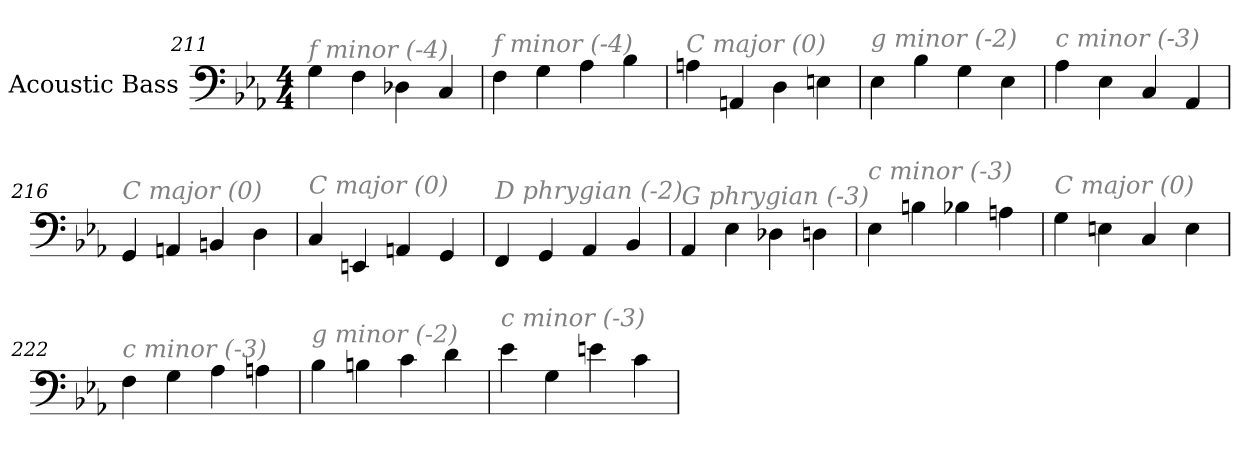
**kern
*part1
*staff1
*I"Acoustic Bass
*clefF4
*ITrd7c12
*k[b-e-a-]
*E-:
*M4/4
=211
!LO:TX:i:color=#808080:t=f minor (-4)
4GG
4FF
4DD-X
4CC
=212
!LO:TX:i:color=#808080:t=f minor (-4)
4FF
4GG
4AA-
4BB-
=213
!LO:TX:i:color=#808080:t=C major (0)
4AAn
4AAAn
4DD
4EEn
=214
!LO:TX:i:color=#808080:t=g minor (-2)
4EE-
4BB-
4GG
4EE-
=215
!LO:TX:i:color=#808080:t=c minor (-3)
4AA-
4EE-
4CC
4AAA-
=216
!LO:TX:i:color=#808080:t=C major (0)
4GGG
4AAAn
4BBBn
4DD
=217
!LO:TX:i:color=#808080:t=C major (0)
4CC
4EEEn
4AAAn
4GGG
=218
!LO:TX:i:color=#808080:t=D phrygian (-2)
4FFF
4GGG
4AAA-
4BBB-
=219
!LO:TX:i:color=#808080:t=G phrygian (-3)
4AAA-
4EE-
4DD-X
4DDn
=220
!LO:TX:i:color=#808080:t=c minor (-3)
4EE-
4BBn
4BB-X
4AAn
=221
!LO:TX:i:color=#808080:t=C major (0)
4GG
4EEn
4CC
4EE
=222
!LO:TX:i:color=#808080:t=c minor (-3)
4FF
4GG
4AA-
4AAn
=223
!LO:TX:i:color=#808080:t=g minor (-2)
4BB-
4BBn
4C
4D
=224
!LO:TX:i:color=#808080:t=c minor (-3)
4E-
4GG
4En
4C
=
*-
